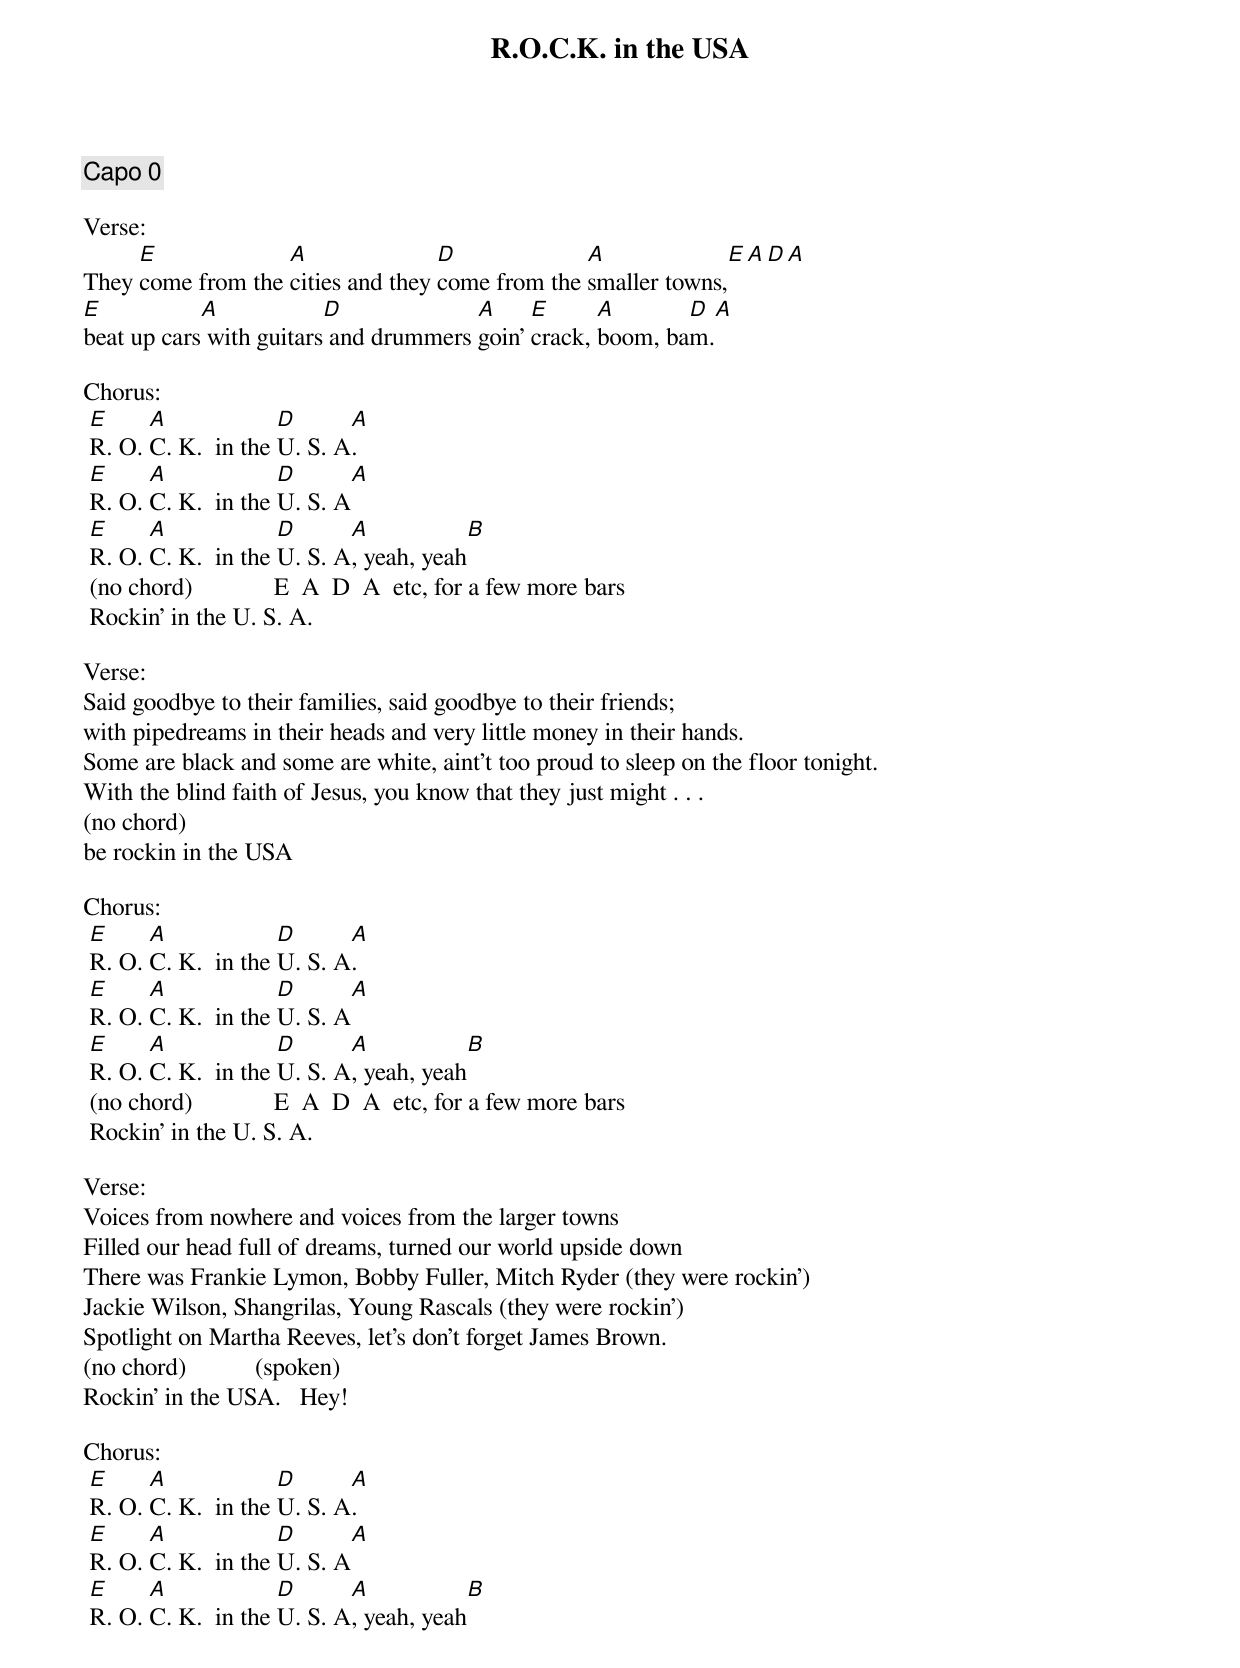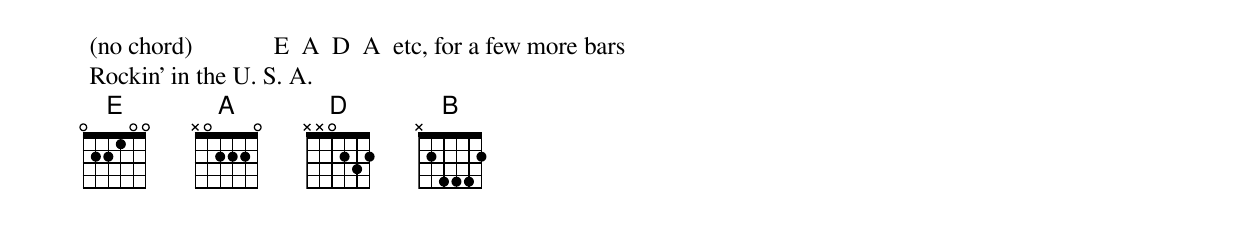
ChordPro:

{title:R.O.C.K. in the USA}
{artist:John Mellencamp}
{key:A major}
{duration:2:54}
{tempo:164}
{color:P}

{comment: Capo 0}

Verse:
They [E]come from the [A]cities and they [D]come from the [A]smaller towns,[E][A][D][A]
[E]beat up cars[A] with guitars[D] and drummers [A]goin' [E]crack, [A]boom, ba[D]m.[A]

Chorus:
 [E]R. O. [A]C. K.  in the [D]U. S. A[A].
 [E]R. O. [A]C. K.  in the [D]U. S. A[A]
 [E]R. O. [A]C. K.  in the [D]U. S. A[A], yeah, yeah[B]
 (no chord)             E  A  D  A  etc, for a few more bars
 Rockin' in the U. S. A.

Verse:
Said goodbye to their families, said goodbye to their friends;
with pipedreams in their heads and very little money in their hands.
Some are black and some are white, aint't too proud to sleep on the floor tonight.
With the blind faith of Jesus, you know that they just might . . .
(no chord)
be rockin in the USA

Chorus:
 [E]R. O. [A]C. K.  in the [D]U. S. A[A].
 [E]R. O. [A]C. K.  in the [D]U. S. A[A]
 [E]R. O. [A]C. K.  in the [D]U. S. A[A], yeah, yeah[B]
 (no chord)             E  A  D  A  etc, for a few more bars
 Rockin' in the U. S. A.

Verse:
Voices from nowhere and voices from the larger towns
Filled our head full of dreams, turned our world upside down
There was Frankie Lymon, Bobby Fuller, Mitch Ryder (they were rockin')
Jackie Wilson, Shangrilas, Young Rascals (they were rockin')
Spotlight on Martha Reeves, let's don't forget James Brown.
(no chord)           (spoken)
Rockin' in the USA.   Hey!

Chorus:
 [E]R. O. [A]C. K.  in the [D]U. S. A[A].
 [E]R. O. [A]C. K.  in the [D]U. S. A[A]
 [E]R. O. [A]C. K.  in the [D]U. S. A[A], yeah, yeah[B]
 (no chord)             E  A  D  A  etc, for a few more bars
 Rockin' in the U. S. A.
